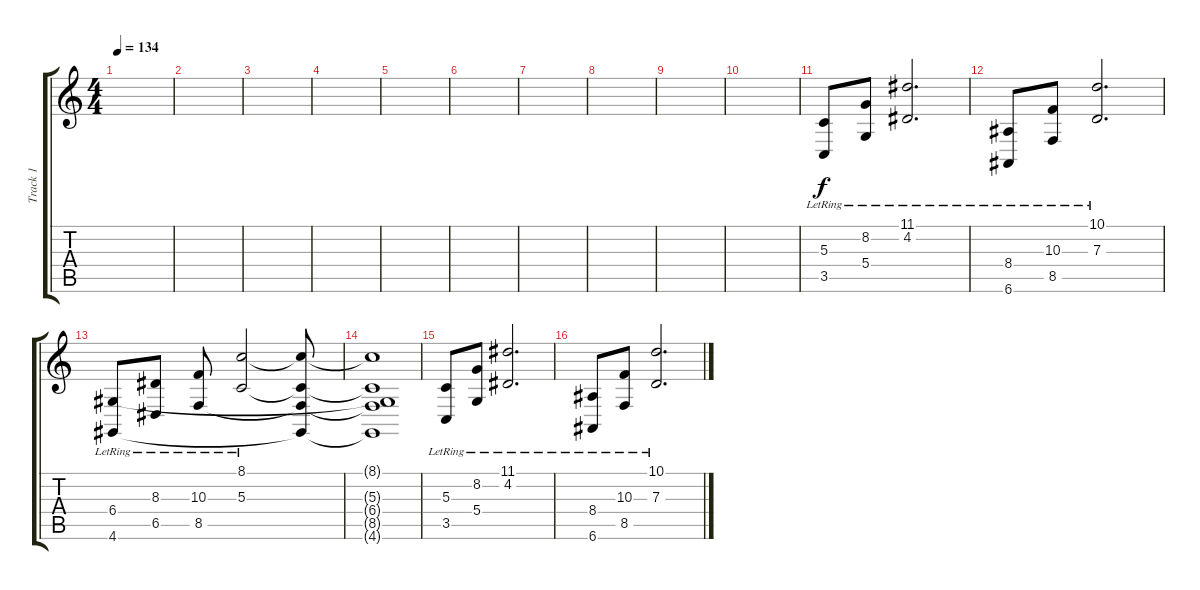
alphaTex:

\track ("Track 1" "Track 1") {instrument acousticgrandpiano}
\staff {score tabs}
\tuning (E4 B3 G3 D3 A2 E2) {hide}
\ts (4 4)
\tempo 134
\clef g2
\ks c
|
|
|
|
|
|
|
|
|
|
(5.3{lr} 3.5{lr}).8{instrument acousticgrandpiano} (8.2{lr} 5.4{lr}).8 (11.1{lr} 4.2{lr}).2{d} |
(8.4{lr} 6.6{lr}).8 (10.3{lr} 8.5{lr}).8 (10.1{lr} 7.3{lr}).2{d} |
(6.4{lr} 4.6{lr}).8 (8.3{lr} 6.5{lr}).8 (10.3{lr} 8.5{lr}).8 (8.1{lr} 5.3{lr}).2 (8.1{t} 5.3{t} 8.5{t} 4.6{t}).8 |
(8.1{t} 5.3{t} 6.4{t} 8.5{t} 4.6{t}).1 |
(5.3{lr} 3.5{lr}).8 (8.2{lr} 5.4{lr}).8 (11.1{lr} 4.2{lr}).2{d} |
(8.4{lr} 6.6{lr}).8 (10.3{lr} 8.5{lr}).8 (10.1{lr} 7.3{lr}).2{d}
